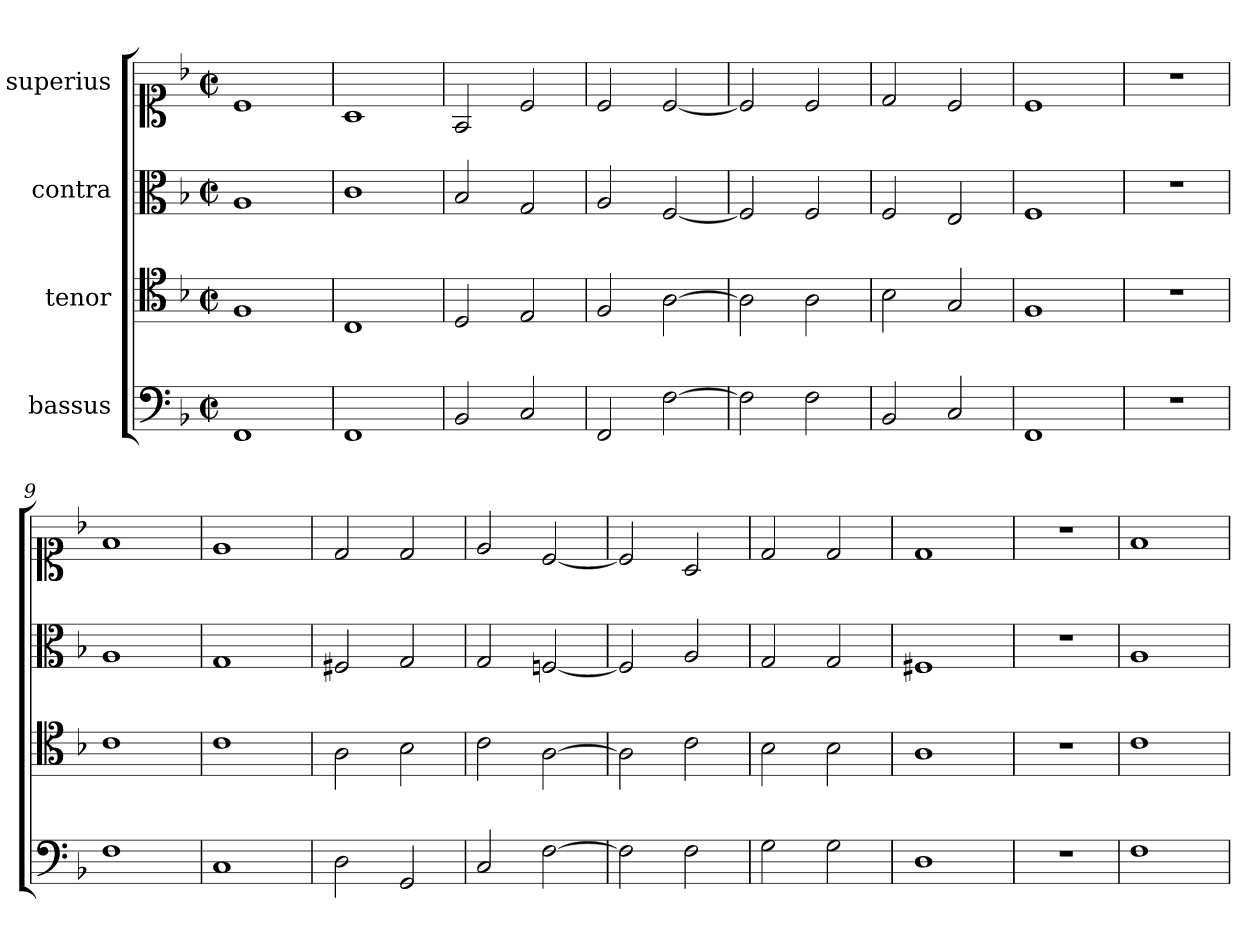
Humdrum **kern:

**kern	**kern	**kern	**kern
*part4	*part3	*part2	*part1
*staff4	*staff3	*staff2	*staff1
*I"bassus	*I"tenor	*I"contra	*I"superius
*clefF4	*clefC4	*clefC3	*clefC1
*k[b-]	*k[b-]	*k[b-]	*k[b-]
*M2/2	*M2/2	*M2/2	*M2/2
*met(c|)	*met(c|)	*met(c|)	*met(c|)
=1	=1	=1	=1
1FF	1F	1A	1c
=2	=2	=2	=2
1FF	1C	1c	1A
=3	=3	=3	=3
2BB-	2D	2B-	2F
2C	2E	2G	2c
=4	=4	=4	=4
2FF	2F	2A	2c
[2F	[2A	[2F	[2c
=5	=5	=5	=5
2F]	2A]	2F]	2c]
2F	2A	2F	2c
=6	=6	=6	=6
2BB-	2B-	2F	2d
2C	2G	2E	2c
=7	=7	=7	=7
1FF	1F	1F	1c
=8	=8	=8	=8
1r	1r	1r	1r
=9	=9	=9	=9
1F	1c	1A	1f
=10	=10	=10	=10
1C	1c	1G	1e
=11	=11	=11	=11
2D	2A	2F#X	2d
2GG	2B-	2G	2d
=12	=12	=12	=12
2C	2c	2G	2e
[2F	[2A	[2Fn	[2c
=13	=13	=13	=13
2F]	2A]	2F]	2c]
2F	2c	2A	2A
=14	=14	=14	=14
2G	2B-	2G	2d
2G	2B-	2G	2d
=15	=15	=15	=15
1D	1A	1F#X	1d
=16	=16	=16	=16
1r	1r	1r	1r
=17	=17	=17	=17
1F	1c	1A	1f
=	=	=	=
*-	*-	*-	*-
